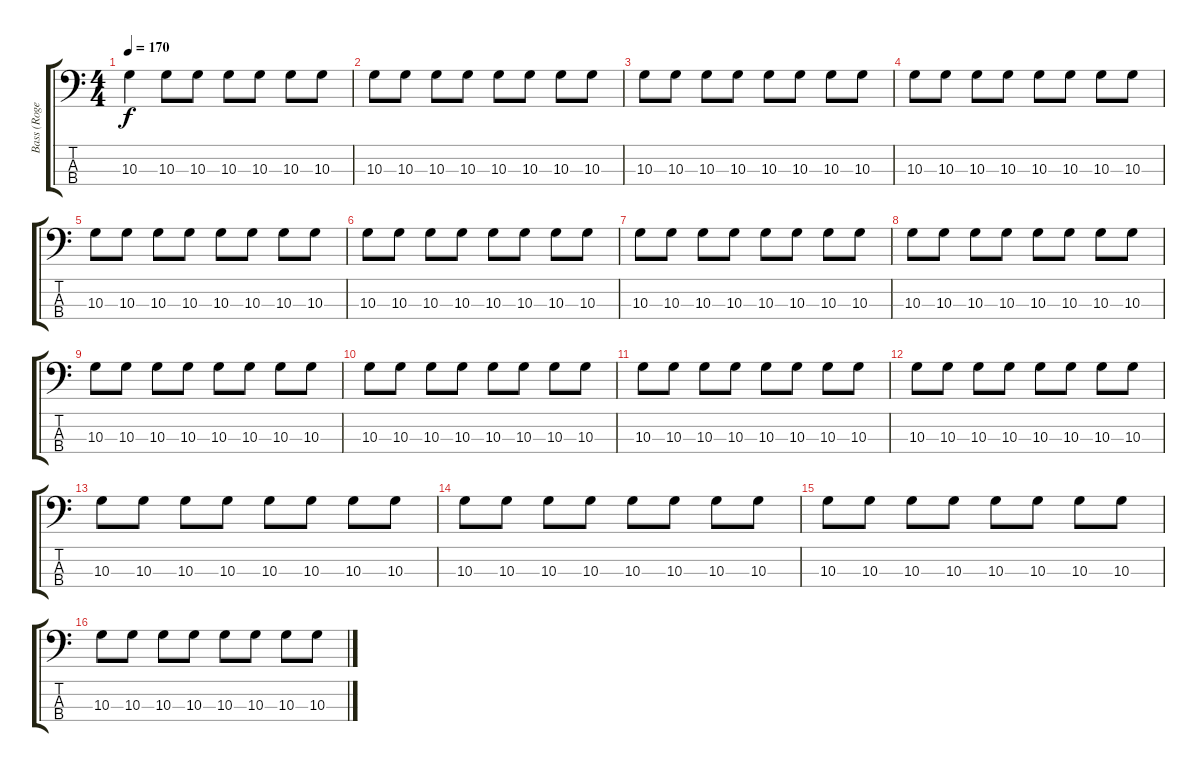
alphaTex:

\track ("Bass (Roger Glover)" "Bass (Roge") {instrument electricbassfinger}
\staff {score tabs}
\tuning (G2 D2 A1 E1) {hide}
\ts (4 4)
\tempo 170
\clef f4
\ks c
10.3.4{dy f} 10.3.8 10.3.8 10.3.8 10.3.8 10.3.8 10.3.8 |
10.3.8 10.3.8 10.3.8 10.3.8 10.3.8 10.3.8 10.3.8 10.3.8 |
10.3.8 10.3.8 10.3.8 10.3.8 10.3.8 10.3.8 10.3.8 10.3.8 |
10.3.8 10.3.8 10.3.8 10.3.8 10.3.8 10.3.8 10.3.8 10.3.8 |
10.3.8 10.3.8 10.3.8 10.3.8 10.3.8 10.3.8 10.3.8 10.3.8 |
10.3.8 10.3.8 10.3.8 10.3.8 10.3.8 10.3.8 10.3.8 10.3.8 |
10.3.8 10.3.8 10.3.8 10.3.8 10.3.8 10.3.8 10.3.8 10.3.8 |
10.3.8 10.3.8 10.3.8 10.3.8 10.3.8 10.3.8 10.3.8 10.3.8 |
10.3.8 10.3.8 10.3.8 10.3.8 10.3.8 10.3.8 10.3.8 10.3.8 |
10.3.8 10.3.8 10.3.8 10.3.8 10.3.8 10.3.8 10.3.8 10.3.8 |
10.3.8 10.3.8 10.3.8 10.3.8 10.3.8 10.3.8 10.3.8 10.3.8 |
10.3.8 10.3.8 10.3.8 10.3.8 10.3.8 10.3.8 10.3.8 10.3.8 |
10.3.8 10.3.8 10.3.8 10.3.8 10.3.8 10.3.8 10.3.8 10.3.8 |
10.3.8 10.3.8 10.3.8 10.3.8 10.3.8 10.3.8 10.3.8 10.3.8 |
10.3.8 10.3.8 10.3.8 10.3.8 10.3.8 10.3.8 10.3.8 10.3.8 |
10.3.8 10.3.8 10.3.8 10.3.8 10.3.8 10.3.8 10.3.8 10.3.8
